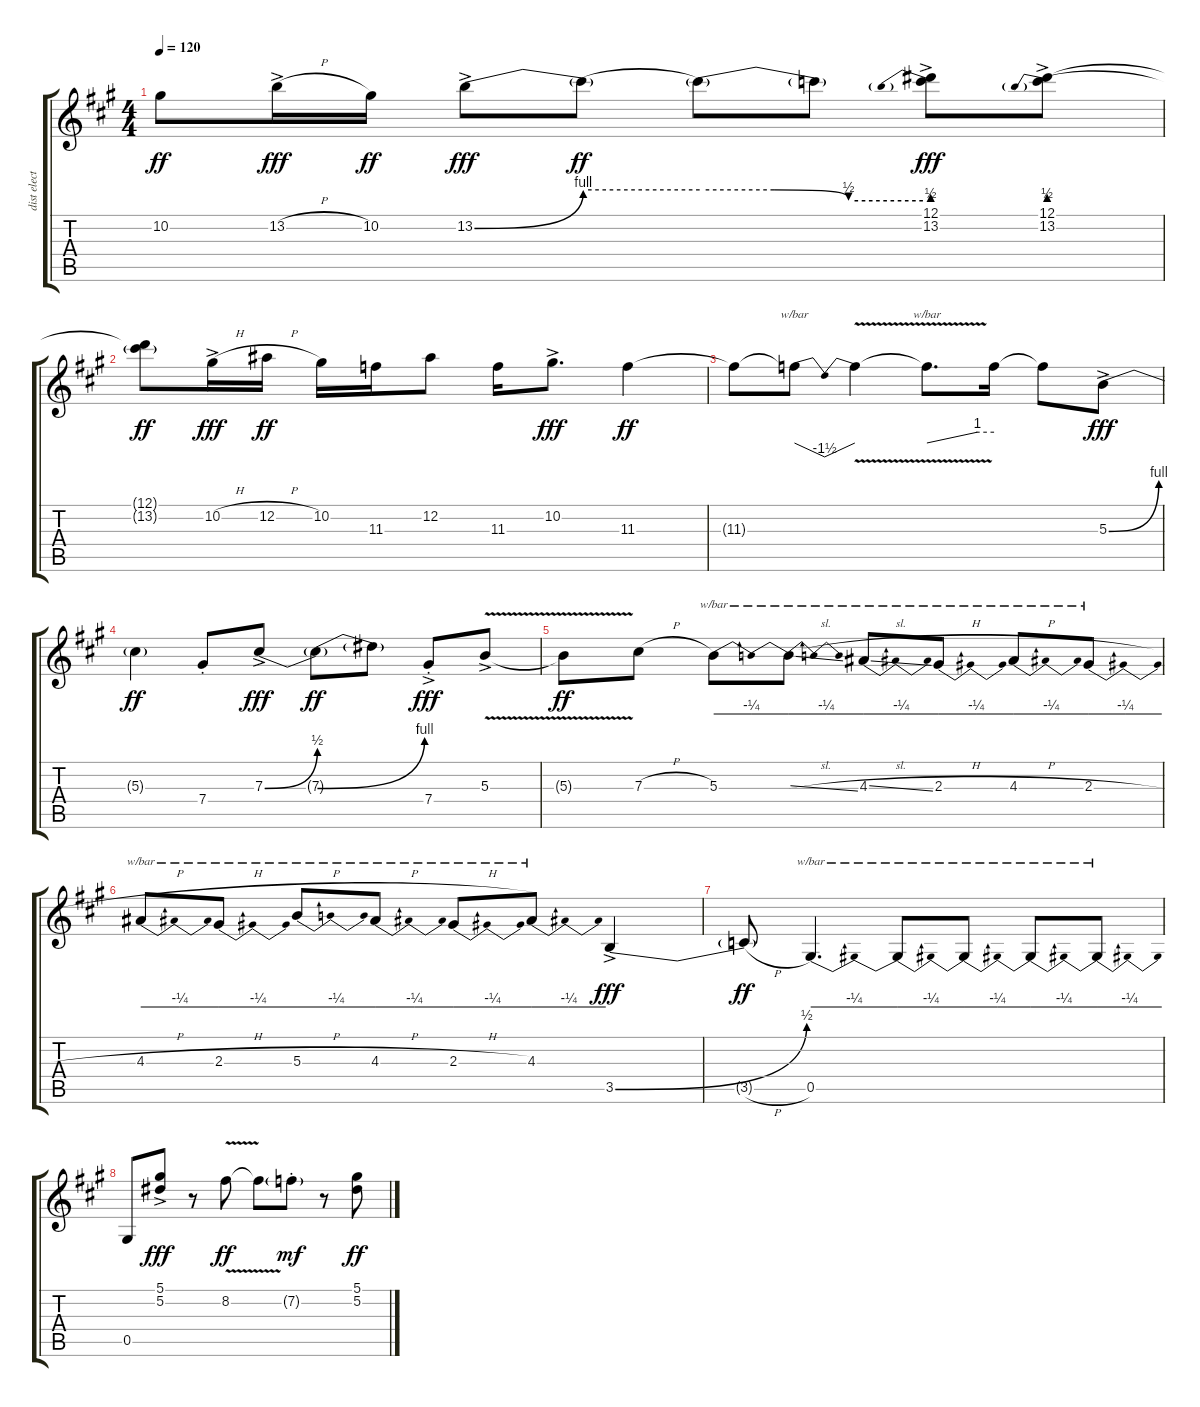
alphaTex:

\track ("dist electric (see performance notes)" "dist elect") {instrument overdrivenguitar}
\staff {score tabs}
\tuning (Eb4 Bb3 Gb3 Db3 Ab2 Eb2) {hide}
\ts (4 4)
\tempo 120
\clef g2
\ks a
10.2{t}.8{dy ff} 13.2{h ac}.16{dy fff} 10.2.16{dy ff} 13.2{be (bend 0 0 60 4) ac}.8{dy fff} 13.2{be (hold 0 4 60 4) t}.8{dy ff} 13.2{be (custom 0 4 20 4 40 2 60 2) t}.8 13.2{t}.8 (12.1{ac} 13.2{be (prebend 0 2 60 2) ac}).8{dy fff} (12.1{ac} 13.2{be (prebend 0 2 60 2) ac}).8 |
(12.1{t} 13.2{t}).8{dy ff} 10.2{h ac}.16{dy fff} 12.2{h}.16{dy ff} 10.2.16 11.3.16 12.2.8 11.3.16 10.2{ac}.8{d dy fff} 11.3.4{dy ff} |
11.3{t}.8 11.3{t}.8{tbe (dip default 0 0 30 -6 60 0)} 11.3{v t}.4 11.3{t}.8{d tbe (custom default 0 0 45 4 60 4)} 11.3{t}.16 11.3{t}.8 5.3{be (bend 0 0 60 4) ac}.8{dy fff} |
5.3{t}.4{dy ff} 7.4{st}.8 7.3{be (bend 0 0 60 2) ac}.8{dy fff} 7.3{be (bend 0 0 60 4) t}.8{dy ff} 7.3{t}.8 7.4{ac st}.8{dy fff} 5.3{v ac}.8 |
5.3{v t}.8{dy ff} 7.3{h}.8 5.3.8{tbe (dip default 0 0 30 -1 60 0)} 5.3{sl t}.8{tbe (dip default 0 0 30 -1 60 0)} 4.3{sl}.8{tbe (dip default 0 0 30 -1 60 0)} 2.3{h}.8{tbe (dip default 0 0 30 -1 60 0)} 4.3{h}.8{tbe (dip default 0 0 30 -1 60 0)} 2.3{h}.8{tbe (dip default 0 0 30 -1 60 0)} |
4.3{h}.8{tbe (dip default 0 0 30 -1 60 0)} 2.3{h}.8{tbe (dip default 0 0 30 -1 60 0)} 5.3{h}.8{tbe (dip default 0 0 30 -1 60 0)} 4.3{h}.8{tbe (dip default 0 0 30 -1 60 0)} 2.3{h}.8{tbe (dip default 0 0 30 -1 60 0)} 4.3.8{tbe (dip default 0 0 30 -1 60 0)} 3.5{be (bend 0 0 60 2) ac}.4{dy fff} |
3.5{h t}.8{dy ff} 0.5.4{d tbe (dip default 0 0 30 -1 60 0)} 0.5{t}.8{tbe (dip default 0 0 30 -1 60 0)} 0.5{t}.8{tbe (dip default 0 0 30 -1 60 0)} 0.5{t}.8{tbe (dip default 0 0 30 -1 60 0)} 0.5{t}.8{tbe (dip default 0 0 30 -1 60 0)} |
0.5.8 (5.1{ac} 5.2{ac}).8{dy fff} r.8 8.2{v}.8{dy ff} 8.2{v t}.8 7.2{g st}.8{dy mf} r.8 (5.1 5.2).8{dy ff}
